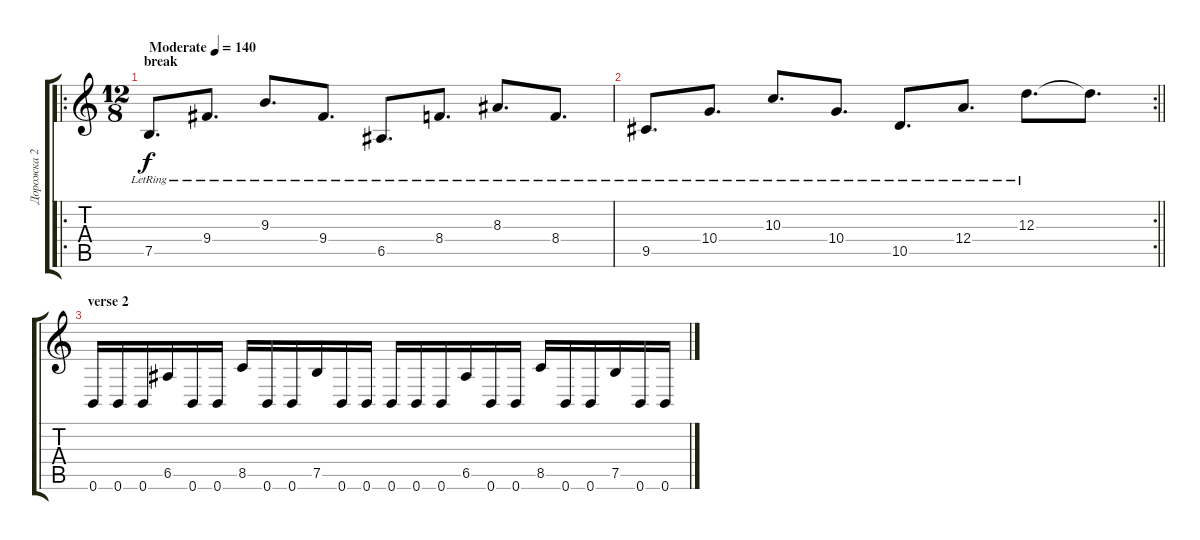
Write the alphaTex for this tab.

\track ("Дорожка 2" "Дорожка 2") {instrument distortionguitar}
\staff {score tabs}
\tuning (B3 Gb3 D3 A2 E2 B1) {hide}
\ro
\ts (12 8)
\section ("" "break")
\tempo (140 "Moderate")
\clef g2
\ks c
7.5{lr}.8{d dy f instrument distortionguitar} 9.4{lr}.8{d} 9.3{lr}.8{d} 9.4{lr}.8{d} 6.5{lr}.8{d} 8.4{lr}.8{d} 8.3{lr}.8{d} 8.4{lr}.8{d} |
\rc 2
\barLineRight lightlight
9.5{lr}.8{d} 10.4{lr}.8{d} 10.3{lr}.8{d} 10.4{lr}.8{d} 10.5{lr}.8{d} 12.4{lr}.8{d} 12.3{lr}.8{d} 12.3{t}.8{d} |
\section ("" "verse 2")
0.6.16 0.6.16 0.6.16 6.5.16 0.6.16 0.6.16 8.5.16 0.6.16 0.6.16 7.5.16 0.6.16 0.6.16 0.6.16 0.6.16 0.6.16 6.5.16 0.6.16 0.6.16 8.5.16 0.6.16 0.6.16 7.5.16 0.6.16 0.6.16
